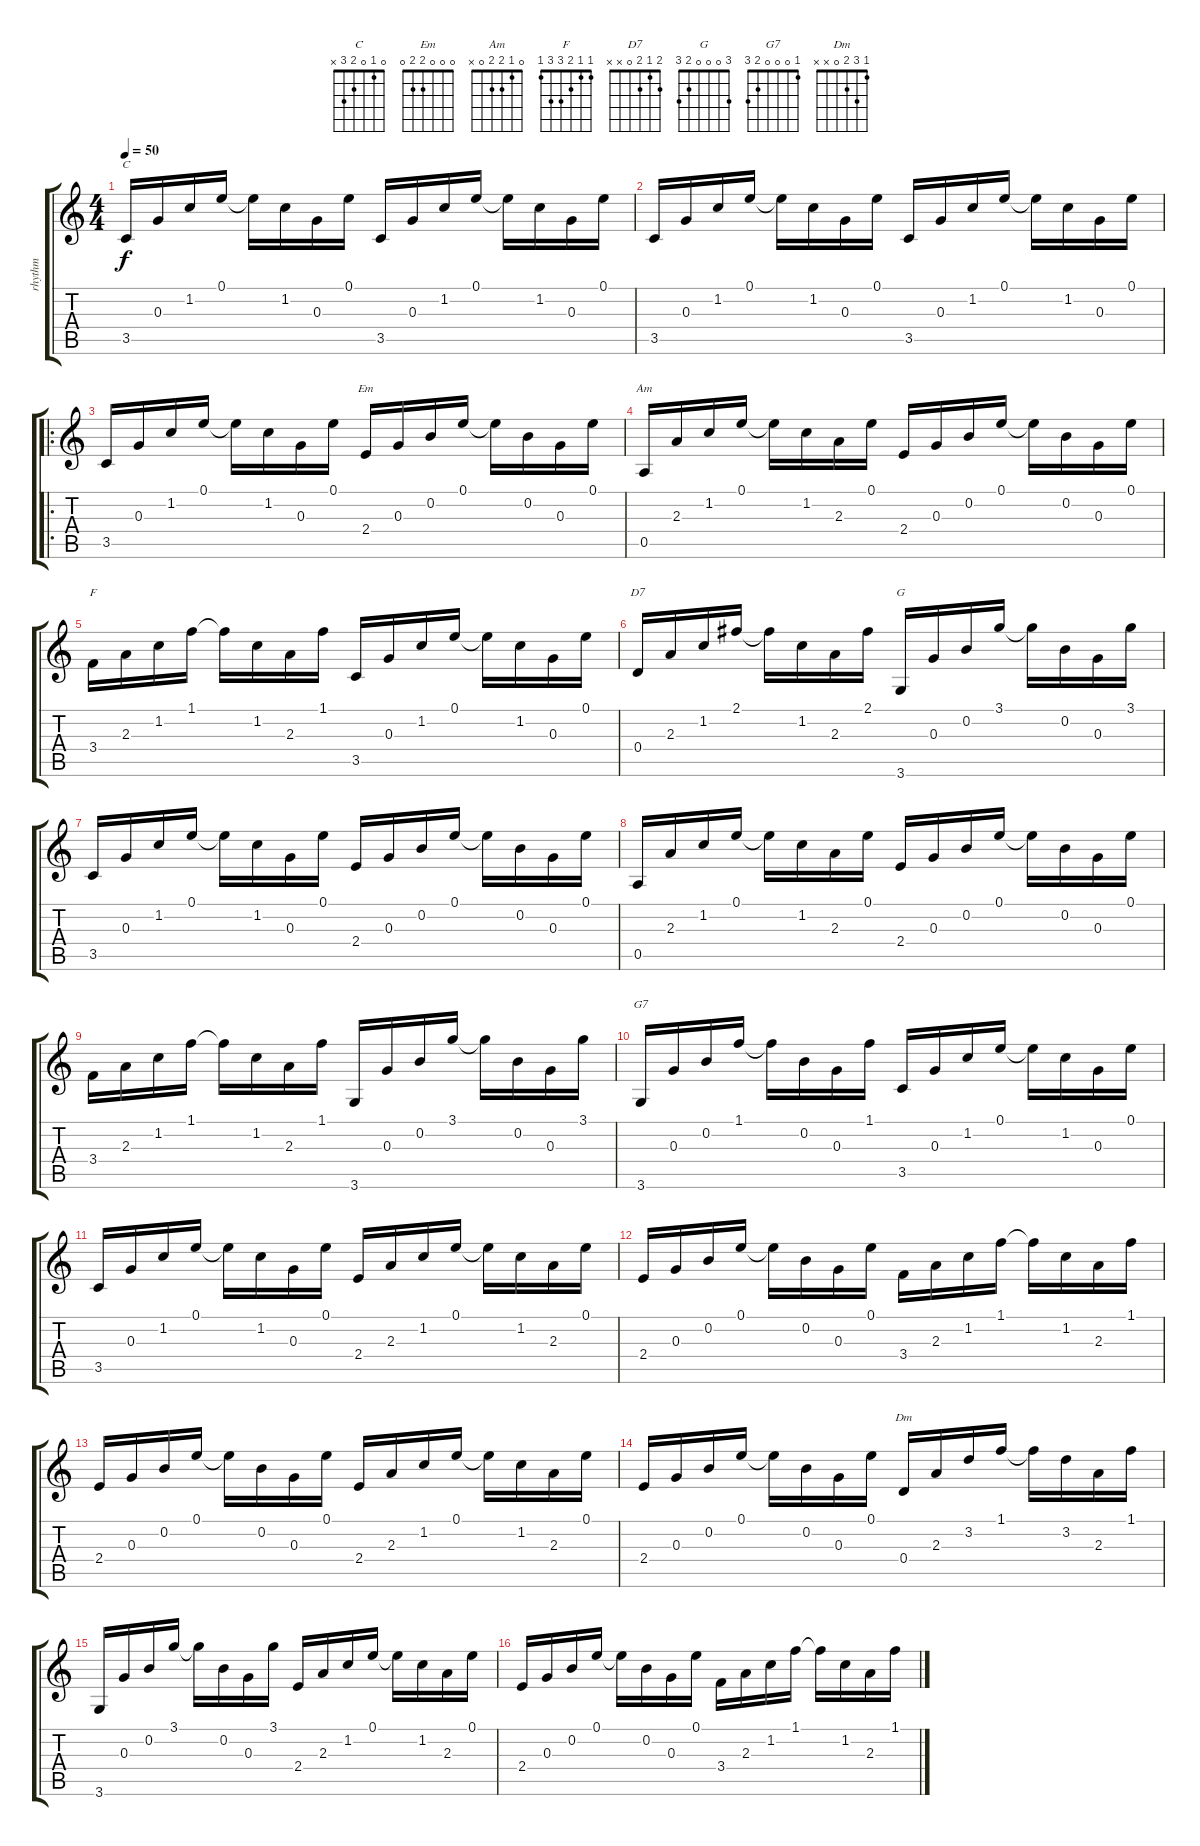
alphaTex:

\track ("rhythm" "rhythm") {instrument acousticguitarsteel}
\staff {score tabs}
\tuning (E4 B3 G3 D3 A2 E2) {hide}
\chord ("C" 0 1 0 2 3 x)
\chord ("Em" 0 0 0 2 2 0)
\chord ("Am" 0 1 2 2 0 x)
\chord ("F" 1 1 2 3 3 1)
\chord ("D7" 2 1 2 0 x x)
\chord ("G" 3 0 0 0 2 3)
\chord ("G7" 1 0 0 0 2 3)
\chord ("Dm" 1 3 2 0 x x)
\ts (4 4)
\tempo 50
\clef g2
\ks c
3.5.16{ch "C" dy f instrument acousticguitarsteel} 0.3.16 1.2.16 0.1.16 0.1{t}.16 1.2.16 0.3.16 0.1.16 3.5.16 0.3.16 1.2.16 0.1.16 0.1{t}.16 1.2.16 0.3.16 0.1.16 |
3.5.16 0.3.16 1.2.16 0.1.16 0.1{t}.16 1.2.16 0.3.16 0.1.16 3.5.16 0.3.16 1.2.16 0.1.16 0.1{t}.16 1.2.16 0.3.16 0.1.16 |
\ro
3.5.16 0.3.16 1.2.16 0.1.16 0.1{t}.16 1.2.16 0.3.16 0.1.16 2.4.16{ch "Em"} 0.3.16 0.2.16 0.1.16 0.1{t}.16 0.2.16 0.3.16 0.1.16 |
0.5.16{ch "Am"} 2.3.16 1.2.16 0.1.16 0.1{t}.16 1.2.16 2.3.16 0.1.16 2.4.16 0.3.16 0.2.16 0.1.16 0.1{t}.16 0.2.16 0.3.16 0.1.16 |
3.4.16{ch "F"} 2.3.16 1.2.16 1.1.16 1.1{t}.16 1.2.16 2.3.16 1.1.16 3.5.16 0.3.16 1.2.16 0.1.16 0.1{t}.16 1.2.16 0.3.16 0.1.16 |
0.4.16{ch "D7"} 2.3.16 1.2.16 2.1.16 2.1{t}.16 1.2.16 2.3.16 2.1.16 3.6.16{ch "G"} 0.3.16 0.2.16 3.1.16 3.1{t}.16 0.2.16 0.3.16 3.1.16 |
3.5.16 0.3.16 1.2.16 0.1.16 0.1{t}.16 1.2.16 0.3.16 0.1.16 2.4.16 0.3.16 0.2.16 0.1.16 0.1{t}.16 0.2.16 0.3.16 0.1.16 |
0.5.16 2.3.16 1.2.16 0.1.16 0.1{t}.16 1.2.16 2.3.16 0.1.16 2.4.16 0.3.16 0.2.16 0.1.16 0.1{t}.16 0.2.16 0.3.16 0.1.16 |
3.4.16 2.3.16 1.2.16 1.1.16 1.1{t}.16 1.2.16 2.3.16 1.1.16 3.6.16 0.3.16 0.2.16 3.1.16 3.1{t}.16 0.2.16 0.3.16 3.1.16 |
3.6.16{ch "G7"} 0.3.16 0.2.16 1.1.16 1.1{t}.16 0.2.16 0.3.16 1.1.16 3.5.16 0.3.16 1.2.16 0.1.16 0.1{t}.16 1.2.16 0.3.16 0.1.16 |
3.5.16 0.3.16 1.2.16 0.1.16 0.1{t}.16 1.2.16 0.3.16 0.1.16 2.4.16 2.3.16 1.2.16 0.1.16 0.1{t}.16 1.2.16 2.3.16 0.1.16 |
2.4.16 0.3.16 0.2.16 0.1.16 0.1{t}.16 0.2.16 0.3.16 0.1.16 3.4.16 2.3.16 1.2.16 1.1.16 1.1{t}.16 1.2.16 2.3.16 1.1.16 |
2.4.16 0.3.16 0.2.16 0.1.16 0.1{t}.16 0.2.16 0.3.16 0.1.16 2.4.16 2.3.16 1.2.16 0.1.16 0.1{t}.16 1.2.16 2.3.16 0.1.16 |
2.4.16 0.3.16 0.2.16 0.1.16 0.1{t}.16 0.2.16 0.3.16 0.1.16 0.4.16{ch "Dm"} 2.3.16 3.2.16 1.1.16 1.1{t}.16 3.2.16 2.3.16 1.1.16 |
3.6.16 0.3.16 0.2.16 3.1.16 3.1{t}.16 0.2.16 0.3.16 3.1.16 2.4.16 2.3.16 1.2.16 0.1.16 0.1{t}.16 1.2.16 2.3.16 0.1.16 |
2.4.16 0.3.16 0.2.16 0.1.16 0.1{t}.16 0.2.16 0.3.16 0.1.16 3.4.16 2.3.16 1.2.16 1.1.16 1.1{t}.16 1.2.16 2.3.16 1.1.16
